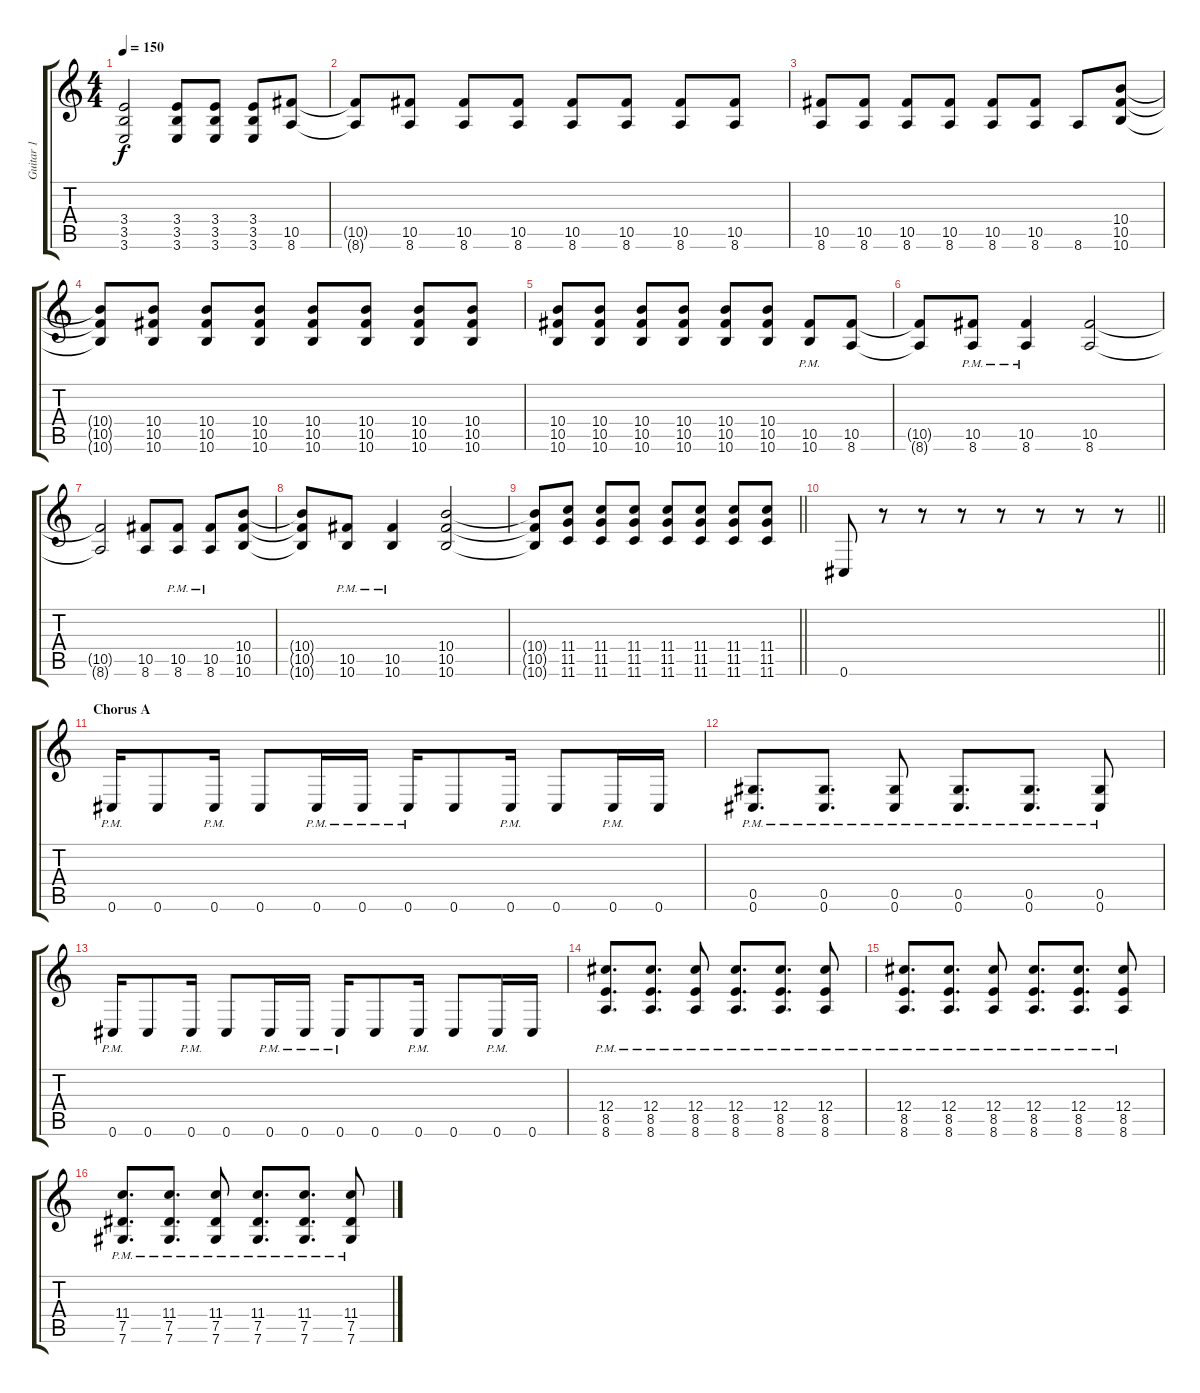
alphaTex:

\track ("Guitar 1" "Guitar 1") {instrument distortionguitar}
\staff {score tabs}
\tuning (Eb4 Bb3 Gb3 Db3 Ab2 Db2) {hide}
\ts (4 4)
\tempo 150
\clef g2
\ks c
(3.4{t} 3.5{t} 3.6{t}).2{dy f} (3.4 3.5 3.6).8 (3.4 3.5 3.6).8 (3.4 3.5 3.6).8 (10.5 8.6).8 |
(10.5{t} 8.6{t}).8 (10.5 8.6).8 (10.5 8.6).8 (10.5 8.6).8 (10.5 8.6).8 (10.5 8.6).8 (10.5 8.6).8 (10.5 8.6).8 |
(10.5 8.6).8 (10.5 8.6).8 (10.5 8.6).8 (10.5 8.6).8 (10.5 8.6).8 (10.5 8.6).8 8.6.8 (10.4 10.5 10.6).8 |
(10.4{t} 10.5{t} 10.6{t}).8 (10.4 10.5 10.6).8 (10.4 10.5 10.6).8 (10.4 10.5 10.6).8 (10.4 10.5 10.6).8 (10.4 10.5 10.6).8 (10.4 10.5 10.6).8 (10.4 10.5 10.6).8 |
(10.4 10.5 10.6).8 (10.4 10.5 10.6).8 (10.4 10.5 10.6).8 (10.4 10.5 10.6).8 (10.4 10.5 10.6).8 (10.4 10.5 10.6).8 (10.5{pm} 10.6{pm}).8 (10.5 8.6).8 |
(10.5{t} 8.6{t}).8 (10.5{pm} 8.6{pm}).8 (10.5{pm} 8.6{pm}).4 (10.5 8.6).2 |
(10.5{t} 8.6{t}).2 (10.5 8.6).8 (10.5{pm} 8.6{pm}).8 (10.5{pm} 8.6{pm}).8 (10.4 10.5 10.6).8 |
(10.4{t} 10.5{t} 10.6{t}).8 (10.5{pm} 10.6{pm}).8 (10.5{pm} 10.6{pm}).4 (10.4 10.5 10.6).2 |
\barLineRight lightlight
(10.4{t} 10.5{t} 10.6{t}).8 (11.4 11.5 11.6).8 (11.4 11.5 11.6).8 (11.4 11.5 11.6).8 (11.4 11.5 11.6).8 (11.4 11.5 11.6).8 (11.4 11.5 11.6).8 (11.4 11.5 11.6).8 |
\barLineRight lightlight
0.6.8 r.8 r.8 r.8 r.8 r.8 r.8 r.8 |
\section ("" "Chorus A")
0.6{pm}.16 0.6.8 0.6{pm}.16 0.6.8 0.6{pm}.16 0.6{pm}.16 0.6{pm}.16 0.6.8 0.6{pm}.16 0.6.8 0.6{pm}.16 0.6.16 |
(0.5{pm} 0.6{pm}).8{d} (0.5{pm} 0.6{pm}).8{d} (0.5{pm} 0.6{pm}).8 (0.5{pm} 0.6{pm}).8{d} (0.5{pm} 0.6{pm}).8{d} (0.5{pm} 0.6{pm}).8 |
0.6{pm}.16 0.6.8 0.6{pm}.16 0.6.8 0.6{pm}.16 0.6{pm}.16 0.6{pm}.16 0.6.8 0.6{pm}.16 0.6.8 0.6{pm}.16 0.6.16 |
(12.4{pm} 8.5{pm} 8.6{pm}).8{d} (12.4{pm} 8.5{pm} 8.6{pm}).8{d} (12.4{pm} 8.5{pm} 8.6{pm}).8 (12.4{pm} 8.5{pm} 8.6{pm}).8{d} (12.4{pm} 8.5{pm} 8.6{pm}).8{d} (12.4{pm} 8.5{pm} 8.6{pm}).8 |
(12.4{pm} 8.5{pm} 8.6{pm}).8{d} (12.4{pm} 8.5{pm} 8.6{pm}).8{d} (12.4{pm} 8.5{pm} 8.6{pm}).8 (12.4{pm} 8.5{pm} 8.6{pm}).8{d} (12.4{pm} 8.5{pm} 8.6{pm}).8{d} (12.4{pm} 8.5{pm} 8.6{pm}).8 |
(11.4{pm} 7.5{pm} 7.6{pm}).8{d} (11.4{pm} 7.5{pm} 7.6{pm}).8{d} (11.4{pm} 7.5{pm} 7.6{pm}).8 (11.4{pm} 7.5{pm} 7.6{pm}).8{d} (11.4{pm} 7.5{pm} 7.6{pm}).8{d} (11.4{pm} 7.5{pm} 7.6{pm}).8
